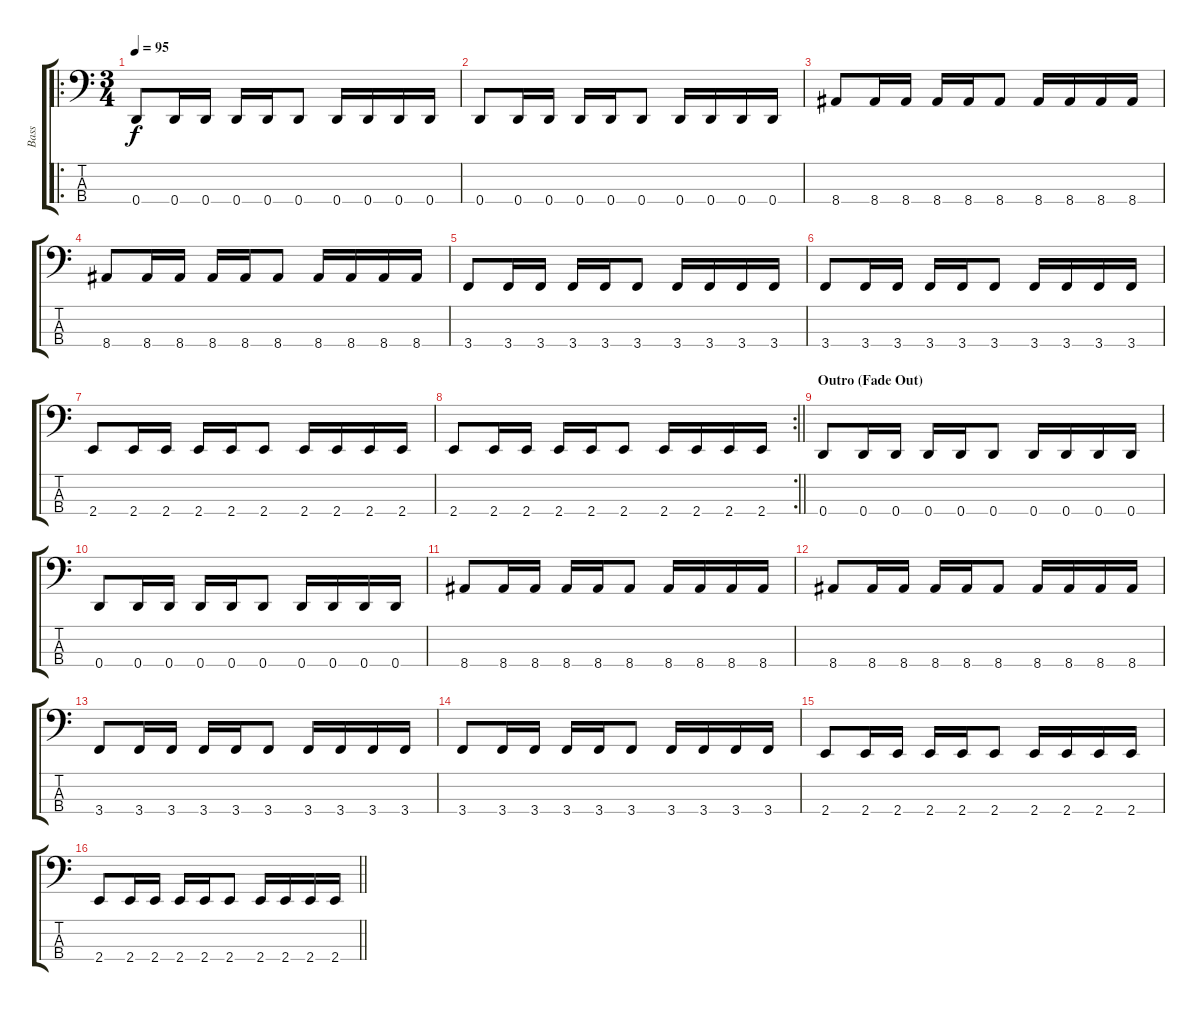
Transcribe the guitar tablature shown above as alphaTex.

\track ("Bass" "Bass") {instrument electricbassfinger}
\staff {score tabs}
\tuning (F2 C2 G1 D1) {hide}
\ro
\ts (3 4)
\tempo 95
\clef f4
\ks c
0.4.8{dy f} 0.4.16 0.4.16 0.4.16 0.4.16 0.4.8 0.4.16 0.4.16 0.4.16 0.4.16 |
0.4.8 0.4.16 0.4.16 0.4.16 0.4.16 0.4.8 0.4.16 0.4.16 0.4.16 0.4.16 |
8.4.8 8.4.16 8.4.16 8.4.16 8.4.16 8.4.8 8.4.16 8.4.16 8.4.16 8.4.16 |
8.4.8 8.4.16 8.4.16 8.4.16 8.4.16 8.4.8 8.4.16 8.4.16 8.4.16 8.4.16 |
3.4.8 3.4.16 3.4.16 3.4.16 3.4.16 3.4.8 3.4.16 3.4.16 3.4.16 3.4.16 |
3.4.8 3.4.16 3.4.16 3.4.16 3.4.16 3.4.8 3.4.16 3.4.16 3.4.16 3.4.16 |
2.4.8 2.4.16 2.4.16 2.4.16 2.4.16 2.4.8 2.4.16 2.4.16 2.4.16 2.4.16 |
\rc 2
\barLineRight lightlight
2.4.8 2.4.16 2.4.16 2.4.16 2.4.16 2.4.8 2.4.16 2.4.16 2.4.16 2.4.16 |
\section ("" "Outro (Fade Out)")
0.4.8 0.4.16 0.4.16 0.4.16 0.4.16 0.4.8 0.4.16 0.4.16 0.4.16 0.4.16 |
0.4.8 0.4.16 0.4.16 0.4.16 0.4.16 0.4.8 0.4.16 0.4.16 0.4.16 0.4.16 |
8.4.8 8.4.16 8.4.16 8.4.16 8.4.16 8.4.8 8.4.16 8.4.16 8.4.16 8.4.16 |
8.4.8 8.4.16 8.4.16 8.4.16 8.4.16 8.4.8 8.4.16 8.4.16 8.4.16 8.4.16 |
3.4.8 3.4.16 3.4.16 3.4.16 3.4.16 3.4.8 3.4.16 3.4.16 3.4.16 3.4.16 |
3.4.8 3.4.16 3.4.16 3.4.16 3.4.16 3.4.8 3.4.16 3.4.16 3.4.16 3.4.16 |
2.4.8 2.4.16 2.4.16 2.4.16 2.4.16 2.4.8 2.4.16 2.4.16 2.4.16 2.4.16 |
\barLineRight lightlight
2.4.8 2.4.16 2.4.16 2.4.16 2.4.16 2.4.8 2.4.16 2.4.16 2.4.16 2.4.16
